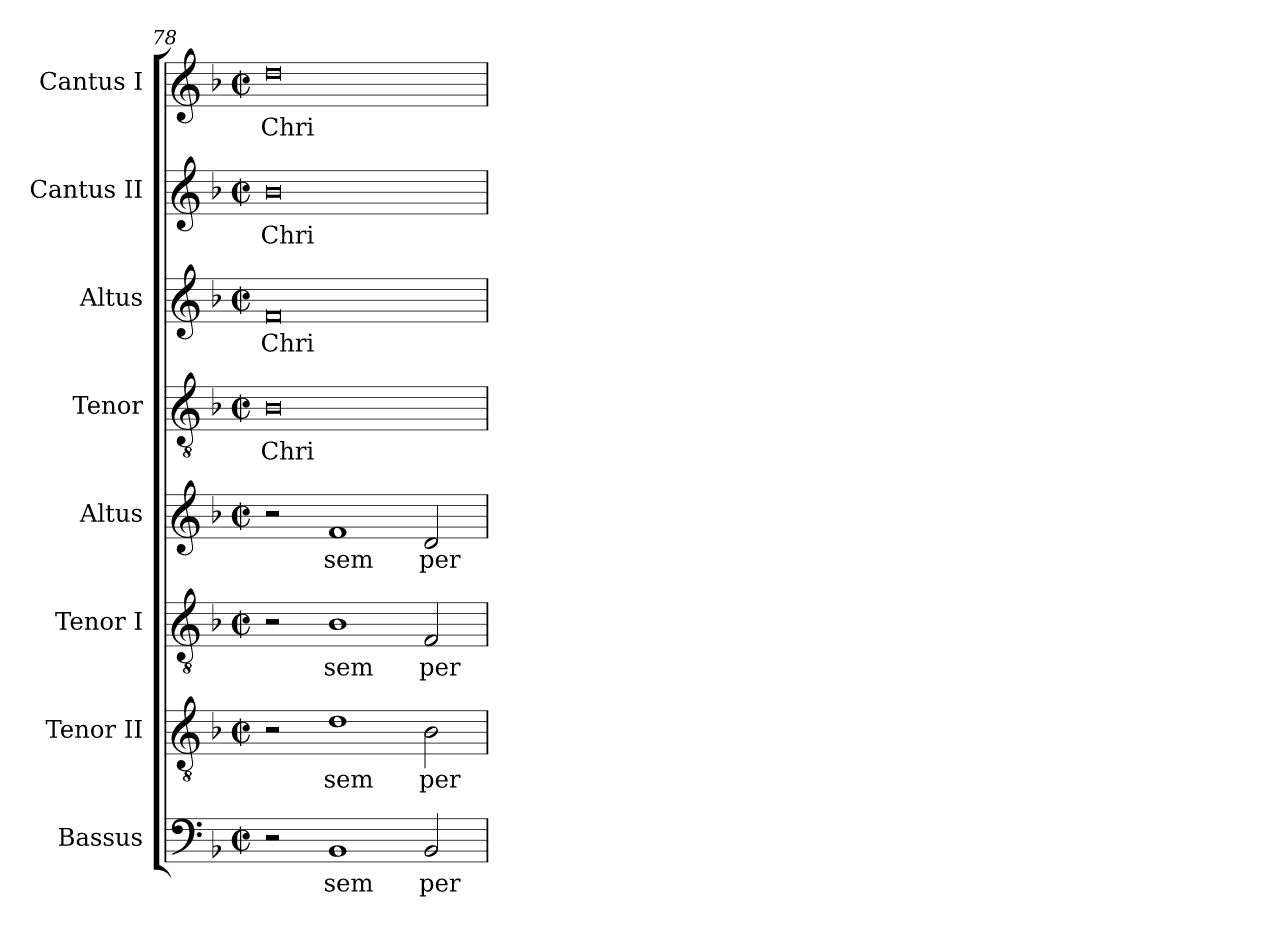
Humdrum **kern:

**kern	**text	**kern	**text	**kern	**text	**kern	**text	**kern	**text	**kern	**text	**kern	**text	**kern	**text
*part8	*part8	*part7	*part7	*part6	*part6	*part5	*part5	*part4	*part4	*part3	*part3	*part2	*part2	*part1	*part1
*staff8	*staff8	*staff7	*staff7	*staff6	*staff6	*staff5	*staff5	*staff4	*staff4	*staff3	*staff3	*staff2	*staff2	*staff1	*staff1
*I"Bassus	*	*I"Tenor II	*	*I"Tenor I	*	*I"Altus	*	*I"Tenor	*	*I"Altus	*	*I"Cantus II	*	*I"Cantus I	*
!!LO:PB:g=z
*clefF4	*	*clefGv2	*	*clefGv2	*	*clefG2	*	*clefGv2	*	*clefG2	*	*clefG2	*	*clefG2	*
*k[b-]	*	*k[b-]	*	*k[b-]	*	*k[b-]	*	*k[b-]	*	*k[b-]	*	*k[b-]	*	*k[b-]	*
*F:	*	*F:	*	*F:	*	*F:	*	*F:	*	*F:	*	*F:	*	*F:	*
*M2/2	*	*M2/2	*	*M2/2	*	*M2/2	*	*M2/2	*	*M2/2	*	*M2/2	*	*M2/2	*
*met(c|)	*	*met(c|)	*	*met(c|)	*	*met(c|)	*	*met(c|)	*	*met(c|)	*	*met(c|)	*	*met(c|)	*
=78	=78	=78	=78	=78	=78	=78	=78	=78	=78	=78	=78	=78	=78	=78	=78
!	!	!	!	!	!	!	!	!	!LO:LY:b:cj	!	!LO:LY:b:cj	!	!LO:LY:b:cj	!	!LO:LY:b:cj
2r	.	2r	.	2r	.	2r	.	0B-	Chri-	0f	Chri	0b-	Chri-	0dd	Chri
!	!LO:LY:b:cj	!	!LO:LY:b:cj	!	!LO:LY:b:cj	!	!LO:LY:b:cj	!	!	!	!	!	!	!	!
1BB-	sem	1d	sem	1B-	sem	1f	sem	.	.	.	.	.	.	.	.
!	!LO:LY:b:cj	!	!LO:LY:b:cj	!	!LO:LY:b:cj	!	!LO:LY:b:cj	!	!	!	!	!	!	!	!
2BB-/	per	2B-\	per	2F/	per	2d/	per	.	.	.	.	.	.	.	.
=	=	=	=	=	=	=	=	=	=	=	=	=	=	=	=
*-	*-	*-	*-	*-	*-	*-	*-	*-	*-	*-	*-	*-	*-	*-	*-
